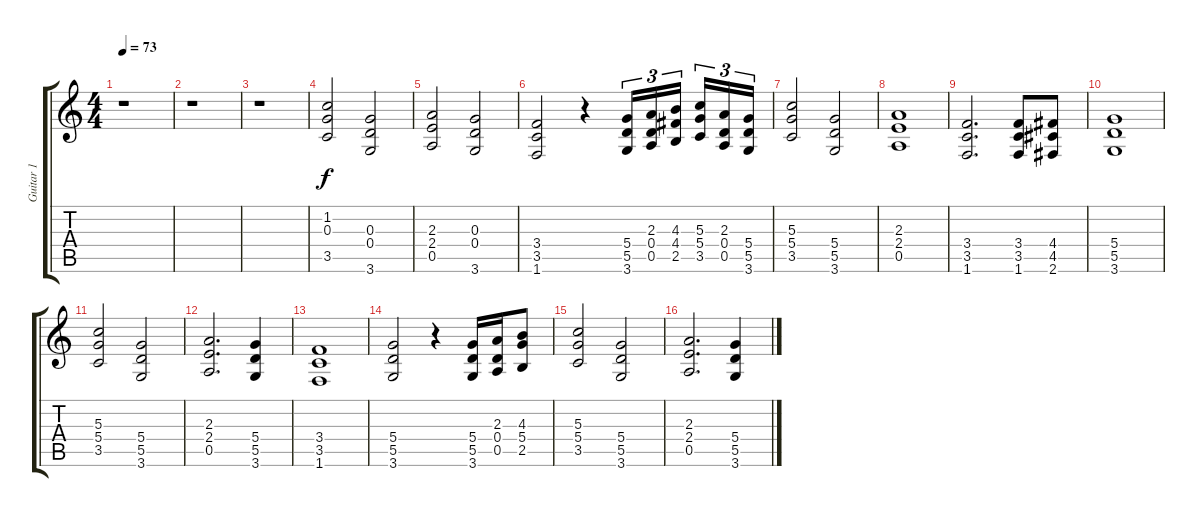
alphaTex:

\track ("Guitar 1" "Guitar 1") {instrument overdrivenguitar}
\staff {score tabs}
\tuning (E4 B3 G3 D3 A2 E2) {hide}
\ts (4 4)
\tempo 73
\clef g2
\ks c
r.1{dy f} |
r.1 |
r.1 |
(1.2 0.3 3.5).2 (0.3 0.4 3.6).2 |
(2.3 2.4 0.5).2 (0.3 0.4 3.6).2 |
(3.4 3.5 1.6).2 r.4 (5.4 5.5 3.6).16{tu (3 2)} (2.3 0.4 0.5).16{tu (3 2)} (4.3 4.4 2.5).16{tu (3 2) beam splitsecondary} (5.3 5.4 3.5).16{tu (3 2)} (2.3 0.4 0.5).16{tu (3 2)} (5.4 5.5 3.6).16{tu (3 2)} |
(5.3 5.4 3.5).2 (5.4 5.5 3.6).2 |
(2.3 2.4 0.5).1 |
(3.4 3.5 1.6).2{d} (3.4 3.5 1.6).8 (4.4 4.5 2.6).8 |
(5.4 5.5 3.6).1 |
(5.3 5.4 3.5).2 (5.4 5.5 3.6).2 |
(2.3 2.4 0.5).2{d} (5.4 5.5 3.6).4 |
(3.4 3.5 1.6).1 |
(5.4 5.5 3.6).2 r.4 (5.4 5.5 3.6).16 (2.3 0.4 0.5).16 (4.3 5.4 2.5).8 |
(5.3 5.4 3.5).2 (5.4 5.5 3.6).2 |
(2.3 2.4 0.5).2{d} (5.4 5.5 3.6).4
